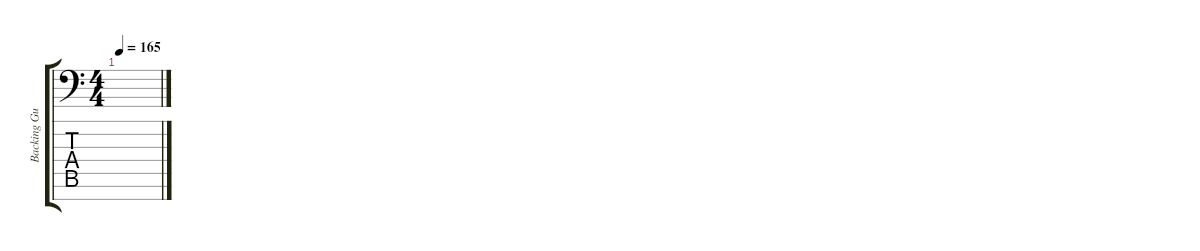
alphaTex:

\track ("Backing Guitar II" "Backing Gu") {instrument overdrivenguitar}
\staff {score tabs}
\tuning (E4 B3 G3 D3 A2 D2 C-1) {hide}
\ts (4 4)
\tempo 165
\clef f4
\ks c
